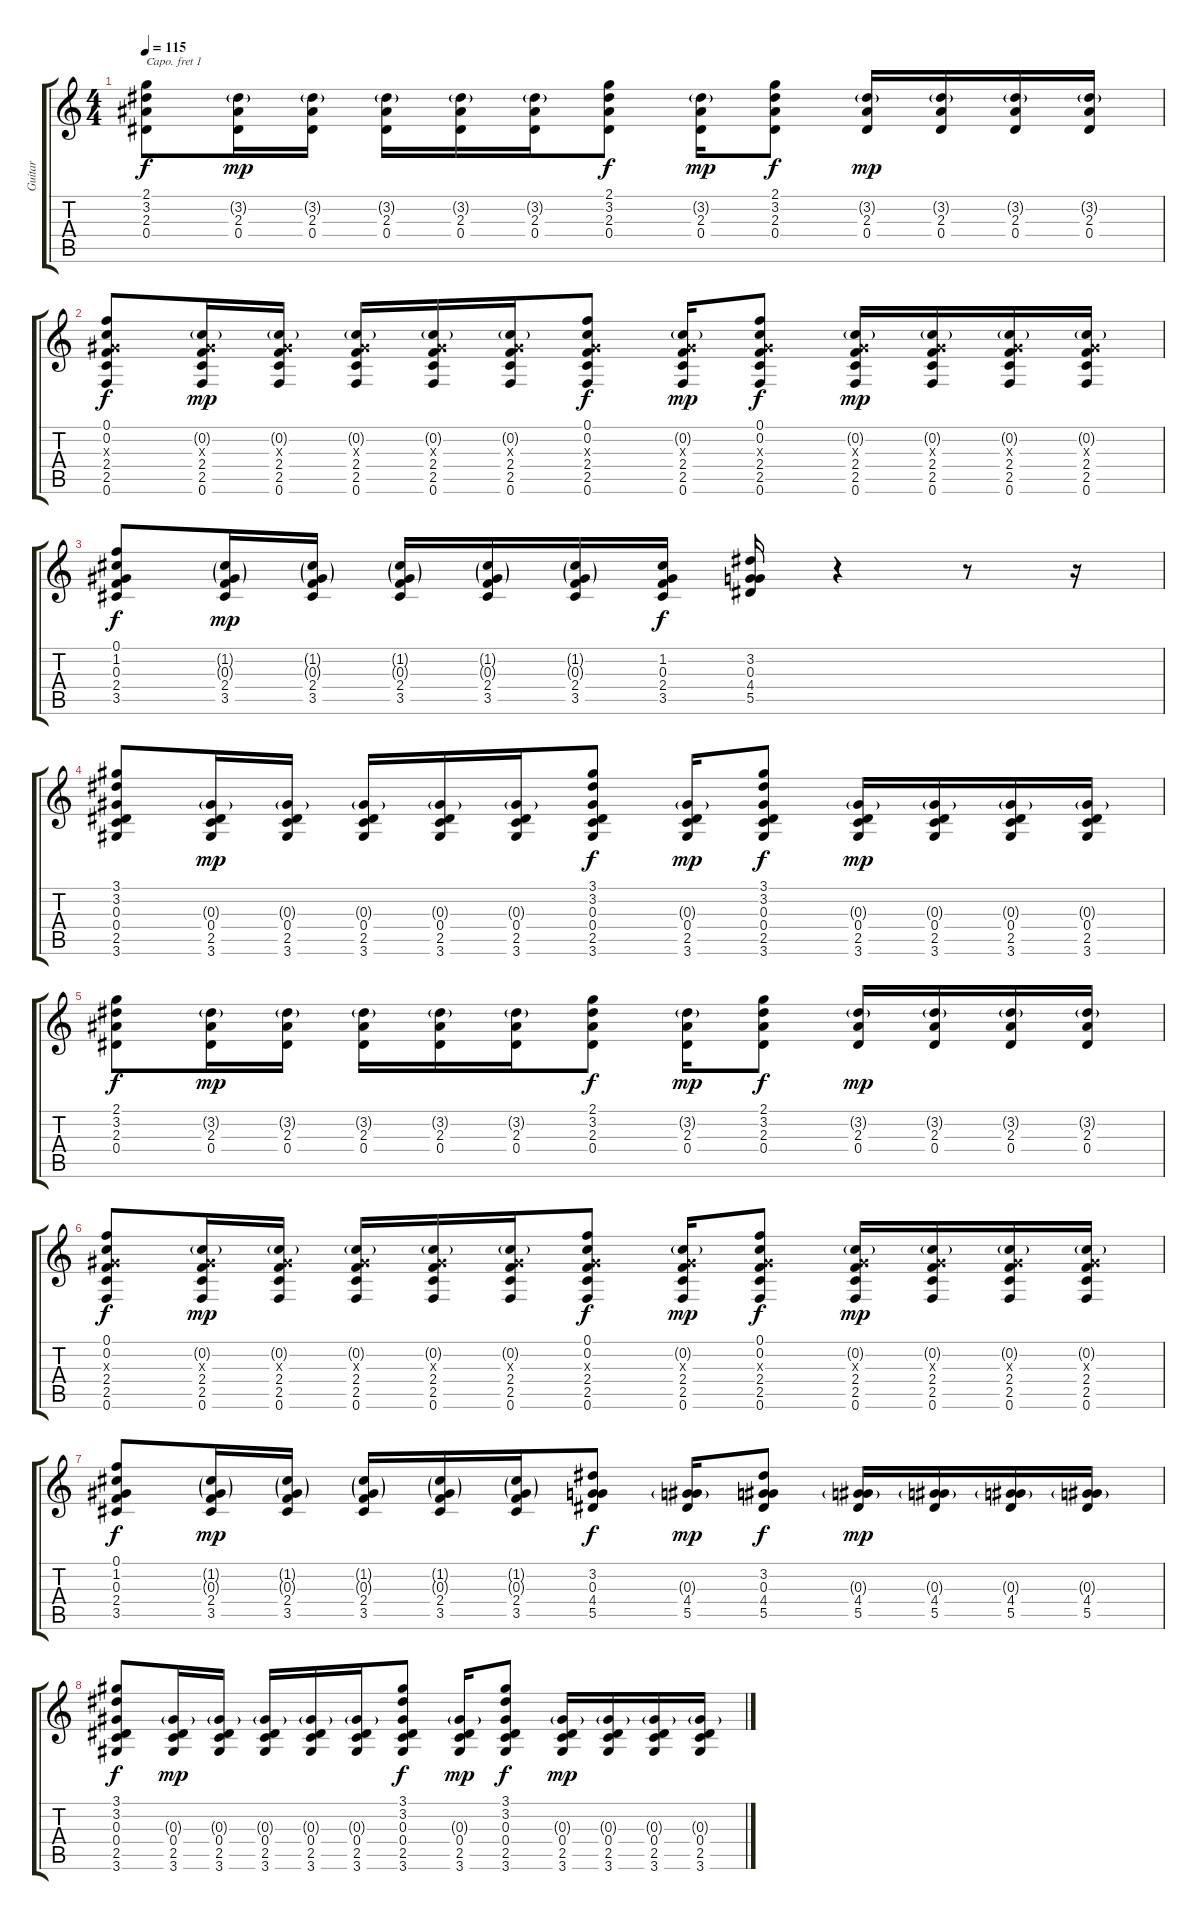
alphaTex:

\track ("Guitar" "Guitar") {instrument acousticguitarsteel}
\staff {score tabs}
\capo 1
\tuning (E4 B3 G3 D3 A2 E2) {hide}
\ts (4 4)
\tempo 115
\clef g2
\ks c
(2.1 3.2 2.3 0.4).8{dy f} (3.2{g} 2.3 0.4).16{dy mp} (3.2{g} 2.3 0.4).16 (3.2{g} 2.3 0.4).16 (3.2{g} 2.3 0.4).16 (3.2{g} 2.3 0.4).16 (2.1 3.2 2.3 0.4).8{dy f} (3.2{g} 2.3 0.4).16{dy mp} (2.1 3.2 2.3 0.4).8{dy f} (3.2{g} 2.3 0.4).16{dy mp} (3.2{g} 2.3 0.4).16 (3.2{g} 2.3 0.4).16 (3.2{g} 2.3 0.4).16 |
(0.1 0.2 0.3{x} 2.4 2.5 0.6).8{dy f} (0.2{g} 0.3{x} 2.4 2.5 0.6).16{dy mp} (0.2{g} 0.3{x} 2.4 2.5 0.6).16 (0.2{g} 0.3{x} 2.4 2.5 0.6).16 (0.2{g} 0.3{x} 2.4 2.5 0.6).16 (0.2{g} 0.3{x} 2.4 2.5 0.6).16 (0.1 0.2 0.3{x} 2.4 2.5 0.6).8{dy f} (0.2{g} 0.3{x} 2.4 2.5 0.6).16{dy mp} (0.1 0.2 0.3{x} 2.4 2.5 0.6).8{dy f} (0.2{g} 0.3{x} 2.4 2.5 0.6).16{dy mp} (0.2{g} 0.3{x} 2.4 2.5 0.6).16 (0.2{g} 0.3{x} 2.4 2.5 0.6).16 (0.2{g} 0.3{x} 2.4 2.5 0.6).16 |
(0.1 1.2 0.3 2.4 3.5).8{dy f} (1.2{g} 0.3{g} 2.4 3.5).16{dy mp} (1.2{g} 0.3{g} 2.4 3.5).16 (1.2{g} 0.3{g} 2.4 3.5).16 (1.2{g} 0.3{g} 2.4 3.5).16 (1.2{g} 0.3{g} 2.4 3.5).16 (1.2 0.3 2.4 3.5).16{dy f} (3.2 0.3 4.4 5.5).16 r.4 r.8 r.16 |
(3.1 3.2 0.3 0.4 2.5 3.6).8 (0.3{g} 0.4 2.5 3.6).16{dy mp} (0.3{g} 0.4 2.5 3.6).16 (0.3{g} 0.4 2.5 3.6).16 (0.3{g} 0.4 2.5 3.6).16 (0.3{g} 0.4 2.5 3.6).16 (3.1 3.2 0.3 0.4 2.5 3.6).8{dy f} (0.3{g} 0.4 2.5 3.6).16{dy mp} (3.1 3.2 0.3 0.4 2.5 3.6).8{dy f} (0.3{g} 0.4 2.5 3.6).16{dy mp} (0.3{g} 0.4 2.5 3.6).16 (0.3{g} 0.4 2.5 3.6).16 (0.3{g} 0.4 2.5 3.6).16 |
(2.1 3.2 2.3 0.4).8{dy f} (3.2{g} 2.3 0.4).16{dy mp} (3.2{g} 2.3 0.4).16 (3.2{g} 2.3 0.4).16 (3.2{g} 2.3 0.4).16 (3.2{g} 2.3 0.4).16 (2.1 3.2 2.3 0.4).8{dy f} (3.2{g} 2.3 0.4).16{dy mp} (2.1 3.2 2.3 0.4).8{dy f} (3.2{g} 2.3 0.4).16{dy mp} (3.2{g} 2.3 0.4).16 (3.2{g} 2.3 0.4).16 (3.2{g} 2.3 0.4).16 |
(0.1 0.2 0.3{x} 2.4 2.5 0.6).8{dy f} (0.2{g} 0.3{x} 2.4 2.5 0.6).16{dy mp} (0.2{g} 0.3{x} 2.4 2.5 0.6).16 (0.2{g} 0.3{x} 2.4 2.5 0.6).16 (0.2{g} 0.3{x} 2.4 2.5 0.6).16 (0.2{g} 0.3{x} 2.4 2.5 0.6).16 (0.1 0.2 0.3{x} 2.4 2.5 0.6).8{dy f} (0.2{g} 0.3{x} 2.4 2.5 0.6).16{dy mp} (0.1 0.2 0.3{x} 2.4 2.5 0.6).8{dy f} (0.2{g} 0.3{x} 2.4 2.5 0.6).16{dy mp} (0.2{g} 0.3{x} 2.4 2.5 0.6).16 (0.2{g} 0.3{x} 2.4 2.5 0.6).16 (0.2{g} 0.3{x} 2.4 2.5 0.6).16 |
(0.1 1.2 0.3 2.4 3.5).8{dy f} (1.2{g} 0.3{g} 2.4 3.5).16{dy mp} (1.2{g} 0.3{g} 2.4 3.5).16 (1.2{g} 0.3{g} 2.4 3.5).16 (1.2{g} 0.3{g} 2.4 3.5).16 (1.2{g} 0.3{g} 2.4 3.5).16 (3.2 0.3 4.4 5.5).8{dy f} (0.3{g} 4.4 5.5).16{dy mp} (3.2 0.3 4.4 5.5).8{dy f} (0.3{g} 4.4 5.5).16{dy mp} (0.3{g} 4.4 5.5).16 (0.3{g} 4.4 5.5).16 (0.3{g} 4.4 5.5).16 |
(3.1 3.2 0.3 0.4 2.5 3.6).8{dy f} (0.3{g} 0.4 2.5 3.6).16{dy mp} (0.3{g} 0.4 2.5 3.6).16 (0.3{g} 0.4 2.5 3.6).16 (0.3{g} 0.4 2.5 3.6).16 (0.3{g} 0.4 2.5 3.6).16 (3.1 3.2 0.3 0.4 2.5 3.6).8{dy f} (0.3{g} 0.4 2.5 3.6).16{dy mp} (3.1 3.2 0.3 0.4 2.5 3.6).8{dy f} (0.3{g} 0.4 2.5 3.6).16{dy mp} (0.3{g} 0.4 2.5 3.6).16 (0.3{g} 0.4 2.5 3.6).16 (0.3{g} 0.4 2.5 3.6).16
